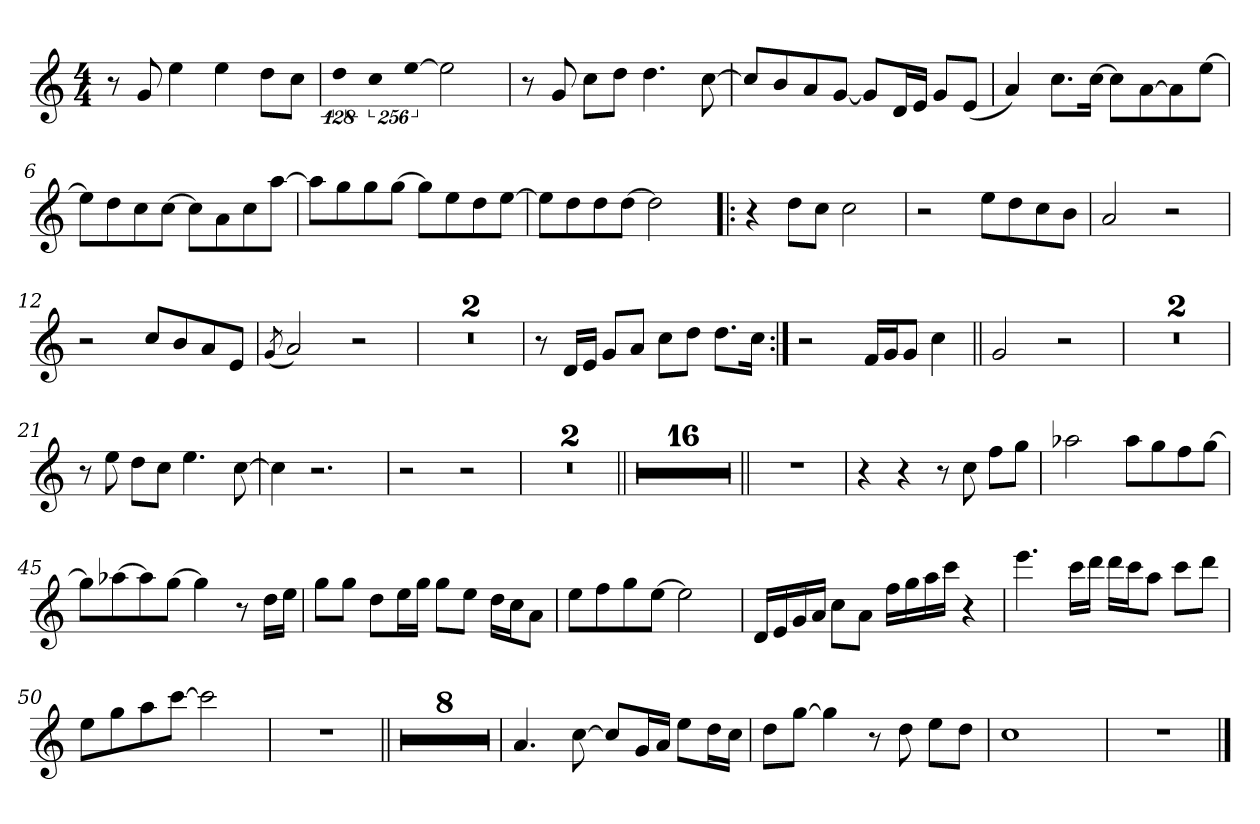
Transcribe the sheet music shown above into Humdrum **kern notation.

**kern
*part1
*staff1
!!LO:PB:g=z
*clefG2
*k[]
*C:
*M4/4
*MM111
=1
8r
8gi/
4eei\
4eei\
8ddi\L
8cci\J
=2
!LO:N:vis=4
512%85ddi\
!LO:N:vis=4
1024%171cci\
!LO:N:vis=4
[>1024%171eei\
2eei\]
=3
8r
8gi/
8cci\L
8ddi\J
4.ddi\
[>8cci\
=4
8cci/L]
8bi/
8ai/
[<8gi/J
8gi/L]
16di/L
16ei/JJ
8gi/L
(8ei/J
!!LO:LB:g=z
=5
4ai/)
8.cci\L
[>16cci\Jk
8cci\L]
[>8ai\
8ai\]
[>8eei\J
=6
8eei\L]
8ddi\
8cci\
[>8cci\J
8cci\L]
8ai\
8cci\
[>8aai\J
=7
8aai\L]
8ggi\
8ggi\
[>8ggi\J
8ggi\L]
8eei\
8ddi\
[>8eei\J
=8
8eei\L]
8ddi\
8ddi\
[>8ddi\J
2ddi\]
=9!|:
4r
8ddi\L
8cci\J
2cci\
!!LO:LB:g=z
=10
2r
8eei\L
8ddi\
8cci\
8bi\J
=11
2ai/
2r
=12
2r
8cci/L
8bi/
8ai/
8ei/J
=13
(8qgi/
2ai/)
2r
=14
1r
=15
1r
!!LO:LB:g=z
=16
8r
16di/LL
16ei/JJ
8gi/L
8ai/J
8cci\L
8ddi\J
8.ddi\L
16cci\Jk
=17:|!
2r
16fi/LL
16gi/J
8gi/J
4cci\
=18||
2gi/
2r
=19
1r
=20
1r
=21
8r
8eei\
8ddi\L
8cci\J
4.eei\
[>8cci\
!!LO:LB:g=z
=22
4cci\]
2.r
=23
2r
2r
=24
1r
=25
1r
=26||
1r
=27
1r
=28
1r
=29
1r
=30
1r
=31
1r
!!LO:LB:g=z
=32
1r
=33
1r
=34
1r
=35
1r
=36
1r
=37
1r
=38
1r
=39
1r
=40
1r
=41
1r
!!LO:LB:g=z
=42||
1r
=43
4r
4r
8r
8cci\
8ffi\L
8ggi\J
=44
2aa-Xi\
8aa-i\L
8ggi\
8ffi\
[>8ggi\J
=45
8ggi\L]
[>8aa-Xi\
8aa-i\]
[>8ggi\J
4ggi\]
8r
16ddi\LL
16eei\JJ
=46
8ggi\L
8ggi\J
8ddi\L
16eei\L
16ggi\JJ
8ggi\L
8eei\J
16ddi\LL
16cci\J
8ai\J
!!LO:LB:g=z
=47
8eei\L
8ffi\
8ggi\
[>8eei\J
2eei\]
=48
16di/LL
16ei/
16gi/
16ai/JJ
8cci\L
8ai\J
16ffi\LL
16ggi\
16aai\
16ccci\JJ
4r
=49
4.eeei\
16ccci\LL
16dddi\JJ
16dddi\LL
16ccci\J
8aai\J
8ccci\L
8dddi\J
=50
8eei\L
8ggi\
8aai\
[>8ccci\J
2ccci\]
=51
1r
!!LO:LB:g=z
=52||
1r
=53
1r
=54
1r
=55
1r
=56
1r
=57
1r
=58
1r
!!LO:LB:g=z
=59
1r
=60
4.ai/
[>8cci\
8cci/L]
16gi/L
16ai/JJ
8eei\L
16ddi\L
16cci\JJ
=61
8ddi\L
[>8ggi\J
4ggi\]
8r
8ddi\
8eei\L
8ddi\J
=62
1cci
=63
1r
==
*-
